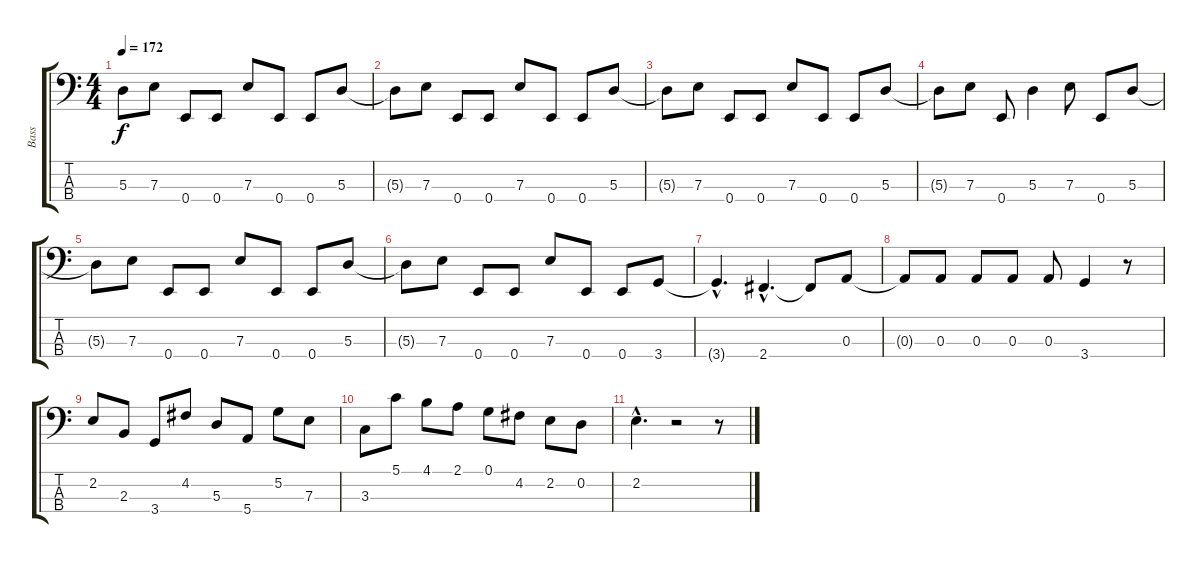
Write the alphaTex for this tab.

\track ("Bass" "Bass") {instrument electricbassfinger}
\staff {score tabs}
\tuning (G2 D2 A1 E1) {hide}
\ts (4 4)
\tempo 172
\clef f4
\ks c
5.3{t}.8{dy f} 7.3.8 0.4.8 0.4.8 7.3.8 0.4.8 0.4.8 5.3.8 |
5.3{t}.8 7.3.8 0.4.8 0.4.8 7.3.8 0.4.8 0.4.8 5.3.8 |
5.3{t}.8 7.3.8 0.4.8 0.4.8 7.3.8 0.4.8 0.4.8 5.3.8 |
5.3{t}.8 7.3.8 0.4.8 5.3.4 7.3.8 0.4.8 5.3.8 |
5.3{t}.8 7.3.8 0.4.8 0.4.8 7.3.8 0.4.8 0.4.8 5.3.8 |
5.3{t}.8 7.3.8 0.4.8 0.4.8 7.3.8 0.4.8 0.4.8 3.4.8 |
3.4{hac t}.4{d} 2.4{hac}.4{d} 2.4{t}.8 0.3.8 |
0.3{t}.8 0.3.8 0.3.8 0.3.8 0.3.8 3.4.4 r.8 |
2.2.8 2.3.8 3.4.8 4.2.8 5.3.8 5.4.8 5.2.8 7.3.8 |
3.3.8 5.1.8 4.1.8 2.1.8 0.1.8 4.2.8 2.2.8 0.2.8 |
2.2{hac}.4{d} r.2 r.8
